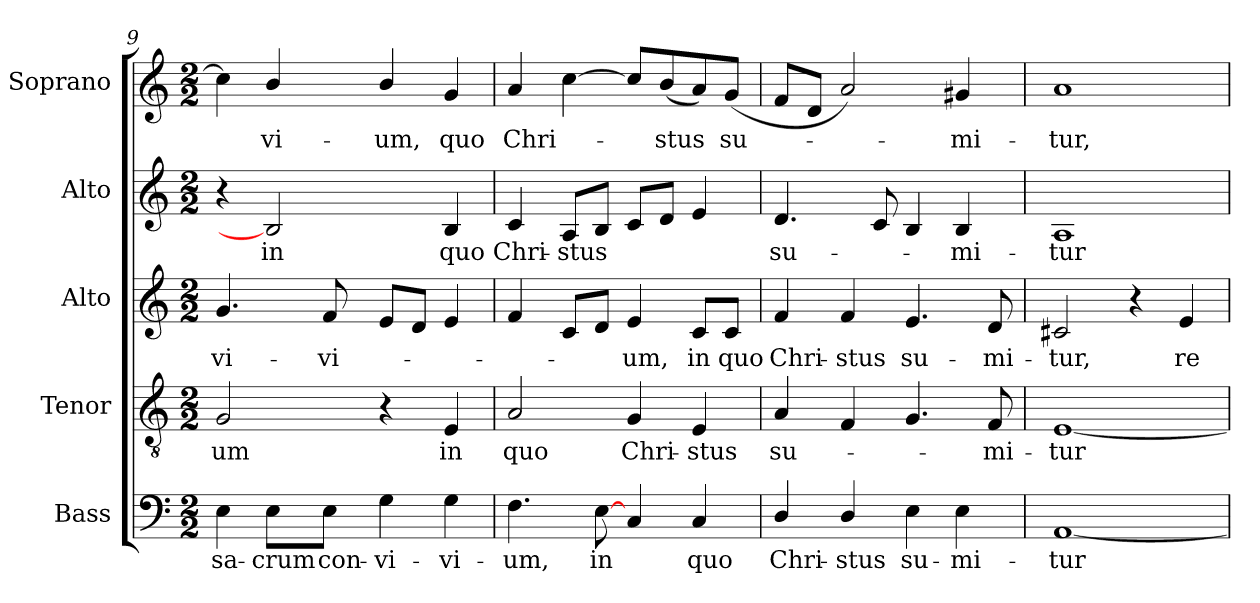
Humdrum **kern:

**kern	**text	**kern	**text	**kern	**text	**kern	**text	**kern	**text
*part5	*part5	*part4	*part4	*part3	*part3	*part2	*part2	*part1	*part1
*staff5	*staff5	*staff4	*staff4	*staff3	*staff3	*staff2	*staff2	*staff1	*staff1
*I"Bass	*	*I"Tenor	*	*I"Alto	*	*I"Alto	*	*I"Soprano	*
*I'B.	*	*I'T.	*	*I'A.	*	*I'A.	*	*I'S.	*
!!LO:LB:g=z
*clefF4	*	*clefGv2	*	*clefG2	*	*clefG2	*	*clefG2	*
*	*	*ITrd7c12	*	*	*	*	*	*	*
*k[]	*	*k[]	*	*k[]	*	*k[]	*	*k[]	*
*C:	*	*C:	*	*C:	*	*C:	*	*C:	*
*M2/2	*	*M2/2	*	*M2/2	*	*M2/2	*	*M2/2	*
=9	=9	=9	=9	=9	=9	=9	=9	=9	=9
!	!LO:LY:b:color=#000000	!	!	!	!	!	!	!	!
!	!	!	!LO:LY:b:color=#000000	!	!	!	!	!	!
!	!	!	!	!	!LO:LY:b:color=#000000	!	!	!	!
4Ei\	sa-	2GGi/	-um	4.gi/	-vi-	4r	.	4cci\]	.
!	!LO:LY:b:color=#000000	!	!	!	!	!	!	!	!
!	!	!	!	!	!	!	!LO:LY:b:color=#000000	!	!
!	!	!	!	!	!	!	!	!	!LO:LY:b:color=#000000
8Ei\L	-crum	.	.	.	.	2Bi/]	in	4bi/	-vi-
!	!LO:LY:b:color=#000000	!	!	!	!	!	!	!	!
!	!	!	!	!	!LO:LY:b:color=#000000	!	!	!	!
8Ei\J	con-	.	.	8fi/	-vi-	.	.	.	.
!	!LO:LY:b:color=#000000	!	!	!	!	!	!	!	!
!	!	!	!	!	!	!	!	!	!LO:LY:b:color=#000000
4Gi\	-vi-	4r	.	8ei/L	.	.	.	4bi/	-um,
.	.	.	.	8di/J	.	.	.	.	.
!	!LO:LY:b:color=#000000	!	!	!	!	!	!	!	!
!	!	!	!LO:LY:b:color=#000000	!	!	!	!	!	!
!	!	!	!	!	!	!	!LO:LY:b:color=#000000	!	!
!	!	!	!	!	!	!	!	!	!LO:LY:b:color=#000000
4Gi\	-vi-	4EEi/	in	4ei/	.	4Bi/	quo	4gi/	quo
=10	=10	=10	=10	=10	=10	=10	=10	=10	=10
!	!LO:LY:b:color=#000000	!	!	!	!	!	!	!	!
!	!	!	!LO:LY:b:color=#000000	!	!	!	!	!	!
!	!	!	!	!	!	!	!LO:LY:b:color=#000000	!	!
!	!	!	!	!	!	!	!	!	!LO:LY:b:color=#000000
4.Fi\	-um,	2AAi/	quo	4fi/	.	4ci/	Chri-	4ai/	Chri-
!	!	!	!	!	!	!	!LO:LY:b:color=#000000	!	!
.	.	.	.	8ci/L	.	8Ai/L	-stus	[4cci\	.
!	!LO:LY:b:color=#000000	!	!	!	!	!	!	!	!
[8Ei\	in	.	.	8di/J	.	8Bi/J	.	.	.
!	!	!	!LO:LY:b:color=#000000	!	!	!	!	!	!
!	!	!	!	!	!LO:LY:b:color=#000000	!	!	!	!
4Ci/	.	4GGi/	Chri-	4ei/	-um,	8ci/L	.	8cci/L]	.
!	!	!	!	!	!	!	!	!	!LO:LY:b:color=#000000
.	.	.	.	.	.	8di/J	.	(8bi/	-stus
!	!LO:LY:b:color=#000000	!	!	!	!	!	!	!	!
!	!	!	!LO:LY:b:color=#000000	!	!	!	!	!	!
!	!	!	!	!	!LO:LY:b:color=#000000	!	!	!	!
4Ci/	quo	4EEi/	-stus	8ci/L	in	4ei/	.	8ai/)	.
!	!	!	!	!	!LO:LY:b:color=#000000	!	!	!	!
!	!	!	!	!	!	!	!	!	!LO:LY:b:color=#000000
.	.	.	.	8ci/J	quo	.	.	(8gi/J	su-
=11	=11	=11	=11	=11	=11	=11	=11	=11	=11
!	!LO:LY:b:color=#000000	!	!	!	!	!	!	!	!
!	!	!	!LO:LY:b:color=#000000	!	!	!	!	!	!
!	!	!	!	!	!LO:LY:b:color=#000000	!	!	!	!
!	!	!	!	!	!	!	!LO:LY:b:color=#000000	!	!
4Di/	Chri-	4AAi/	su-	4fi/	Chri-	4.di/	su-	8fi/L	.
.	.	.	.	.	.	.	.	8di/J	.
!	!LO:LY:b:color=#000000	!	!	!	!	!	!	!	!
!	!	!	!	!	!LO:LY:b:color=#000000	!	!	!	!
4Di/	-stus	4FFi/	.	4fi/	-stus	.	.	2ai/)	.
.	.	.	.	.	.	8ci/	.	.	.
!	!LO:LY:b:color=#000000	!	!	!	!	!	!	!	!
!	!	!	!	!	!LO:LY:b:color=#000000	!	!	!	!
4Ei\	su-	4.GGi/	.	4.ei/	su-	4Bi/	.	.	.
!	!LO:LY:b:color=#000000	!	!	!	!	!	!	!	!
!	!	!	!	!	!	!	!LO:LY:b:color=#000000	!	!
!	!	!	!	!	!	!	!	!	!LO:LY:b:color=#000000
4Ei\	-mi-	.	.	.	.	4Bi/	-mi-	4g#Xi/	-mi-
!	!	!	!LO:LY:b:color=#000000	!	!	!	!	!	!
!	!	!	!	!	!LO:LY:b:color=#000000	!	!	!	!
.	.	8FFi/	-mi-	8di/	-mi-	.	.	.	.
=12	=12	=12	=12	=12	=12	=12	=12	=12	=12
!	!LO:LY:b:color=#000000	!	!	!	!	!	!	!	!
!	!	!	!LO:LY:b:color=#000000	!	!	!	!	!	!
!	!	!	!	!	!LO:LY:b:color=#000000	!	!	!	!
!	!	!	!	!	!	!	!LO:LY:b:color=#000000	!	!
!	!	!	!	!	!	!	!	!	!LO:LY:b:color=#000000
[1AAi	-tur	[1EEi	-tur	2c#Xi/	-tur,	1Ai	-tur	1ai	-tur,
.	.	.	.	4r	.	.	.	.	.
!	!	!	!	!	!LO:LY:b:color=#000000	!	!	!	!
.	.	.	.	4ei/	re-	.	.	.	.
=	=	=	=	=	=	=	=	=	=
*-	*-	*-	*-	*-	*-	*-	*-	*-	*-
